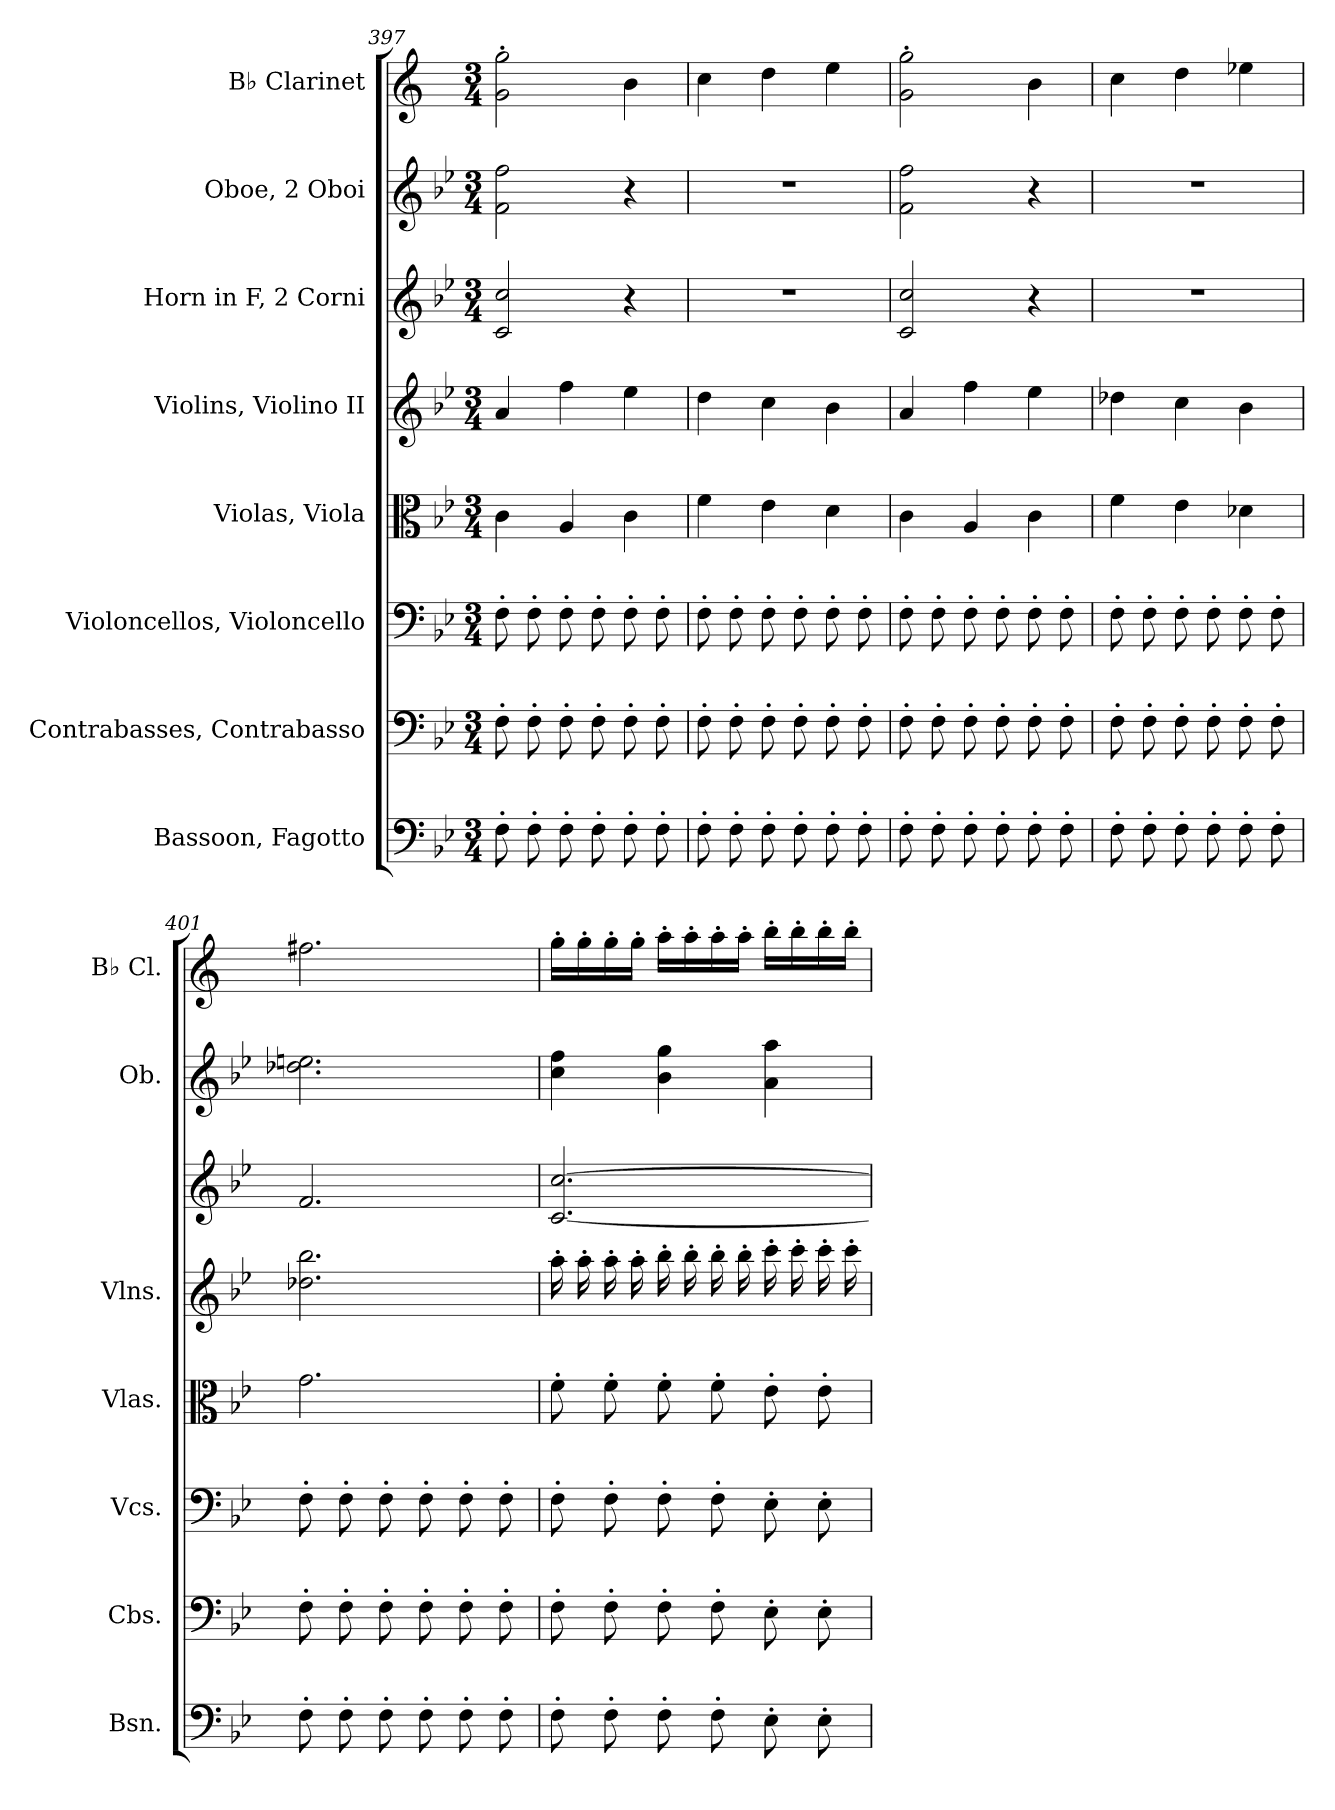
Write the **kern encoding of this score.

**kern	**kern	**kern	**kern	**kern	**kern	**kern	**kern
*part8	*part7	*part6	*part5	*part4	*part3	*part2	*part1
*staff8	*staff7	*staff6	*staff5	*staff4	*staff3	*staff2	*staff1
*I"Bassoon, Fagotto	*I"Contrabasses, Contrabasso	*I"Violoncellos, Violoncello	*I"Violas, Viola	*I"Violins, Violino II	*I"Horn in F, 2 Corni	*I"Oboe, 2 Oboi	*I"B♭ Clarinet
*I'Bsn.	*I'Cbs.	*I'Vcs.	*I'Vlas.	*I'Vlns.	*	*I'Ob.	*I'B♭ Cl.
*clefF4	*clefF4	*clefF4	*clefC3	*clefG2	*clefG2	*clefG2	*clefG2
*	*ITrd7c12	*	*	*	*ITrd4c7	*	*ITrd1c2
*k[b-e-]	*k[b-e-]	*k[b-e-]	*k[b-e-]	*k[b-e-]	*k[b-e-a-]	*k[b-e-]	*k[b-e-]
*M3/4	*M3/4	*M3/4	*M3/4	*M3/4	*M3/4	*M3/4	*M3/4
=397	=397	=397	=397	=397	=397	=397	=397
8F'\	8FF'\	8F'\	4c\	4a/	2F/ 2f/	2f\ 2ff\	2f\' 2ff\'
8F'\	8FF'\	8F'\	.	.	.	.	.
8F'\	8FF'\	8F'\	4A/	4ff\	.	.	.
8F'\	8FF'\	8F'\	.	.	.	.	.
8F'\	8FF'\	8F'\	4c\	4ee-\	4r	4r	4a\
8F'\	8FF'\	8F'\	.	.	.	.	.
=398	=398	=398	=398	=398	=398	=398	=398
8F'\	8FF'\	8F'\	4f\	4dd\	2.r	2.r	4b-\
8F'\	8FF'\	8F'\	.	.	.	.	.
8F'\	8FF'\	8F'\	4e-\	4cc\	.	.	4cc\
8F'\	8FF'\	8F'\	.	.	.	.	.
8F'\	8FF'\	8F'\	4d\	4b-\	.	.	4dd\
8F'\	8FF'\	8F'\	.	.	.	.	.
=399	=399	=399	=399	=399	=399	=399	=399
8F'\	8FF'\	8F'\	4c\	4a/	2F/ 2f/	2f\ 2ff\	2f\' 2ff\'
8F'\	8FF'\	8F'\	.	.	.	.	.
8F'\	8FF'\	8F'\	4A/	4ff\	.	.	.
8F'\	8FF'\	8F'\	.	.	.	.	.
8F'\	8FF'\	8F'\	4c\	4ee-\	4r	4r	4a\
8F'\	8FF'\	8F'\	.	.	.	.	.
=400	=400	=400	=400	=400	=400	=400	=400
8F'\	8FF'\	8F'\	4f\	4dd-X\	2.r	2.r	4b-\
8F'\	8FF'\	8F'\	.	.	.	.	.
8F'\	8FF'\	8F'\	4e-\	4cc\	.	.	4cc\
8F'\	8FF'\	8F'\	.	.	.	.	.
8F'\	8FF'\	8F'\	4d-X\	4b-\	.	.	4dd-X\
8F'\	8FF'\	8F'\	.	.	.	.	.
=401	=401	=401	=401	=401	=401	=401	=401
8F'\	8FF'\	8F'\	2.g\	2.dd-X\ 2.bb-\	2.B-/	2.dd-X\ 2.een\	2.een\
8F'\	8FF'\	8F'\	.	.	.	.	.
8F'\	8FF'\	8F'\	.	.	.	.	.
8F'\	8FF'\	8F'\	.	.	.	.	.
8F'\	8FF'\	8F'\	.	.	.	.	.
8F'\	8FF'\	8F'\	.	.	.	.	.
!!LO:LB:g=z
=402	=402	=402	=402	=402	=402	=402	=402
8F'\	8FF'\	8F'\	8f'\	16aa'\	[2.F/ [2.f/	4cc\ 4ff\	16ff'\LL
.	.	.	.	16aa'\	.	.	16ff'\
8F'\	8FF'\	8F'\	8f'\	16aa'\	.	.	16ff'\
.	.	.	.	16aa'\	.	.	16ff'\JJ
8F'\	8FF'\	8F'\	8f'\	16bb-'\	.	4b-\ 4gg\	16gg'\LL
.	.	.	.	16bb-'\	.	.	16gg'\
8F'\	8FF'\	8F'\	8f'\	16bb-'\	.	.	16gg'\
.	.	.	.	16bb-'\	.	.	16gg'\JJ
8E-'\	8EE-'\	8E-'\	8e-'\	16ccc'\	.	4a\ 4aa\	16aa'\LL
.	.	.	.	16ccc'\	.	.	16aa'\
8E-'\	8EE-'\	8E-'\	8e-'\	16ccc'\	.	.	16aa'\
.	.	.	.	16ccc'\	.	.	16aa'\JJ
=	=	=	=	=	=	=	=
*-	*-	*-	*-	*-	*-	*-	*-
